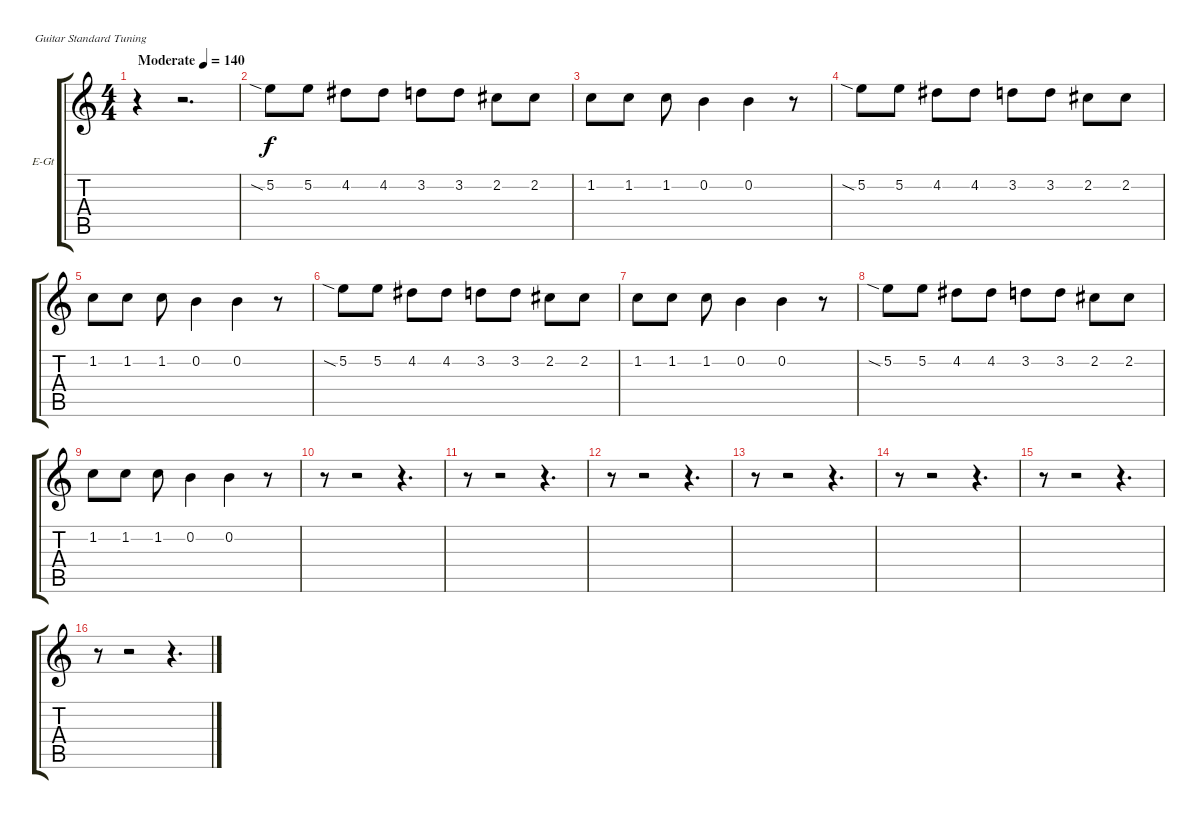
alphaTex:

\bracketExtendMode groupsimilarinstruments
\firstSystemTrackNameOrientation horizontal
\otherSystemsTrackNameOrientation horizontal
\track ("Electric Guitar" "E-Gt") {instrument overdrivenguitar}
\staff {score tabs}
\tuning (E4 B3 G3 D3 A2 E2)
\ts (4 4)
\beaming (8 2 2 2 2)
\tempo (140 "Moderate")
\clef g2
\scale
0.485477
\ks c
r.4{dy f instrument overdrivenguitar} r.2{d} |
\scale
0.257261 5.2{sia}.8 5.2.8 4.2.8 4.2.8 3.2.8 3.2.8 2.2.8 2.2.8 |
\scale
0.257261 1.2.8 1.2.8 1.2.8 0.2.4 0.2.4 r.8 |
\scale
0.333333 5.2{sia}.8 5.2.8 4.2.8 4.2.8 3.2.8 3.2.8 2.2.8 2.2.8 |
\scale
0.333333 1.2.8 1.2.8 1.2.8 0.2.4 0.2.4 r.8 |
\scale
0.333333 5.2{sia}.8 5.2.8 4.2.8 4.2.8 3.2.8 3.2.8 2.2.8 2.2.8 |
\scale
0.333333 1.2.8 1.2.8 1.2.8 0.2.4 0.2.4 r.8 |
\scale
0.333333 5.2{sia}.8 5.2.8 4.2.8 4.2.8 3.2.8 3.2.8 2.2.8 2.2.8 |
\scale
0.333333 1.2.8 1.2.8 1.2.8 0.2.4 0.2.4 r.8 |
\scale
0.333333 r.8 r.2 r.4{d} |
\scale
0.333333 r.8 r.2 r.4{d} |
\scale
0.333333 r.8 r.2 r.4{d} |
\scale
0.333333 r.8 r.2 r.4{d} |
\scale
0.333333 r.8 r.2 r.4{d} |
\scale
0.333333 r.8 r.2 r.4{d} |
\scale
0.333333 r.8 r.2 r.4{d}
